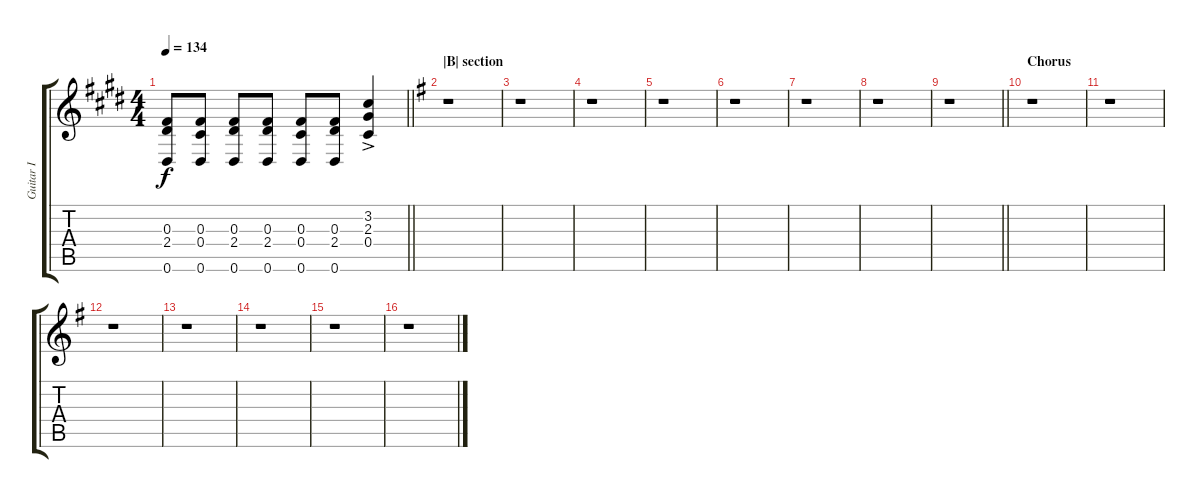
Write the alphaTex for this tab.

\track ("Guitar I" "Guitar I") {instrument distortionguitar}
\staff {score tabs}
\tuning (Eb4 Bb3 Gb3 Db3 Ab2 Eb2) {hide}
\ts (4 4)
\tempo 134
\clef g2
\barLineRight lightlight
\ks e
(0.3 2.4 0.6).8{dy f} (0.3 0.4 0.6).8 (0.3 2.4 0.6).8 (0.3 2.4 0.6).8 (0.3 0.4 0.6).8 (0.3 2.4 0.6).8 (3.2{ac} 2.3{ac} 0.4{ac}).4 |
\section ("" "|B| section")
\ks eminor
r.1 |
r.1 |
r.1 |
r.1 |
r.1 |
r.1 |
r.1 |
\barLineRight lightlight
r.1 |
\section ("" "Chorus")
r.1 |
r.1 |
r.1 |
r.1 |
r.1 |
r.1 |
r.1
